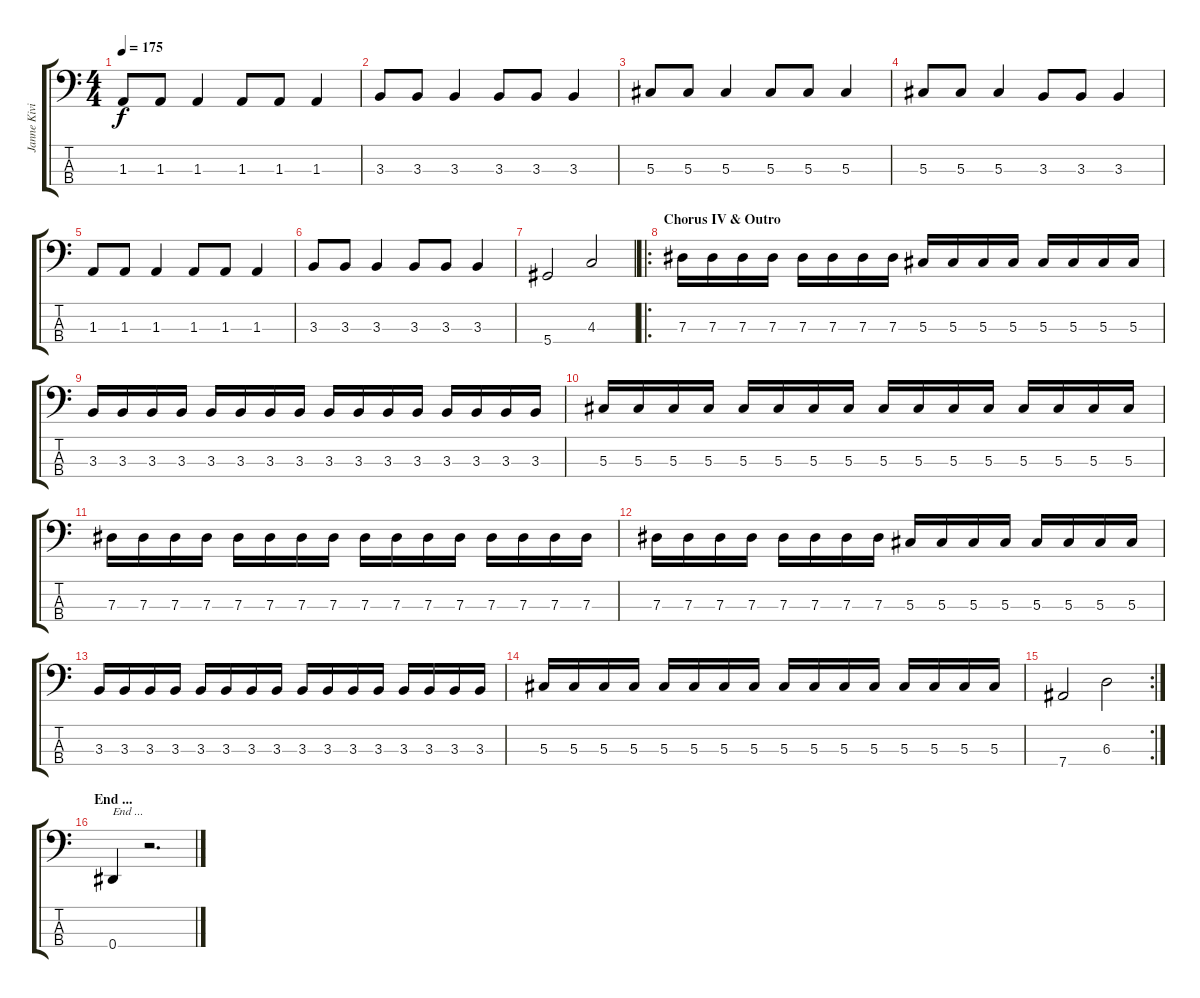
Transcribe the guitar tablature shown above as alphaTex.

\track ("Janne Kivilahti" "Janne Kivi") {instrument electricbasspick}
\staff {score tabs}
\tuning (Gb2 Db2 Ab1 Eb1) {hide}
\ts (4 4)
\tempo 175
\clef f4
\ks c
1.3.8{dy f} 1.3.8 1.3.4 1.3.8 1.3.8 1.3.4 |
3.3.8 3.3.8 3.3.4 3.3.8 3.3.8 3.3.4 |
5.3.8 5.3.8 5.3.4 5.3.8 5.3.8 5.3.4 |
5.3.8 5.3.8 5.3.4 3.3.8 3.3.8 3.3.4 |
1.3.8 1.3.8 1.3.4 1.3.8 1.3.8 1.3.4 |
3.3.8 3.3.8 3.3.4 3.3.8 3.3.8 3.3.4 |
5.4.2 4.3.2 |
\ro
\section ("" "Chorus IV & Outro")
7.3.16 7.3.16 7.3.16 7.3.16 7.3.16 7.3.16 7.3.16 7.3.16 5.3.16 5.3.16 5.3.16 5.3.16 5.3.16 5.3.16 5.3.16 5.3.16 |
3.3.16 3.3.16 3.3.16 3.3.16 3.3.16 3.3.16 3.3.16 3.3.16 3.3.16 3.3.16 3.3.16 3.3.16 3.3.16 3.3.16 3.3.16 3.3.16 |
5.3.16 5.3.16 5.3.16 5.3.16 5.3.16 5.3.16 5.3.16 5.3.16 5.3.16 5.3.16 5.3.16 5.3.16 5.3.16 5.3.16 5.3.16 5.3.16 |
7.3.16 7.3.16 7.3.16 7.3.16 7.3.16 7.3.16 7.3.16 7.3.16 7.3.16 7.3.16 7.3.16 7.3.16 7.3.16 7.3.16 7.3.16 7.3.16 |
7.3.16 7.3.16 7.3.16 7.3.16 7.3.16 7.3.16 7.3.16 7.3.16 5.3.16 5.3.16 5.3.16 5.3.16 5.3.16 5.3.16 5.3.16 5.3.16 |
3.3.16 3.3.16 3.3.16 3.3.16 3.3.16 3.3.16 3.3.16 3.3.16 3.3.16 3.3.16 3.3.16 3.3.16 3.3.16 3.3.16 3.3.16 3.3.16 |
5.3.16 5.3.16 5.3.16 5.3.16 5.3.16 5.3.16 5.3.16 5.3.16 5.3.16 5.3.16 5.3.16 5.3.16 5.3.16 5.3.16 5.3.16 5.3.16 |
\rc 2
7.4.2 6.3.2 |
\section ("" "End ...")
0.4.4{txt "End ..."} r.2{d}
